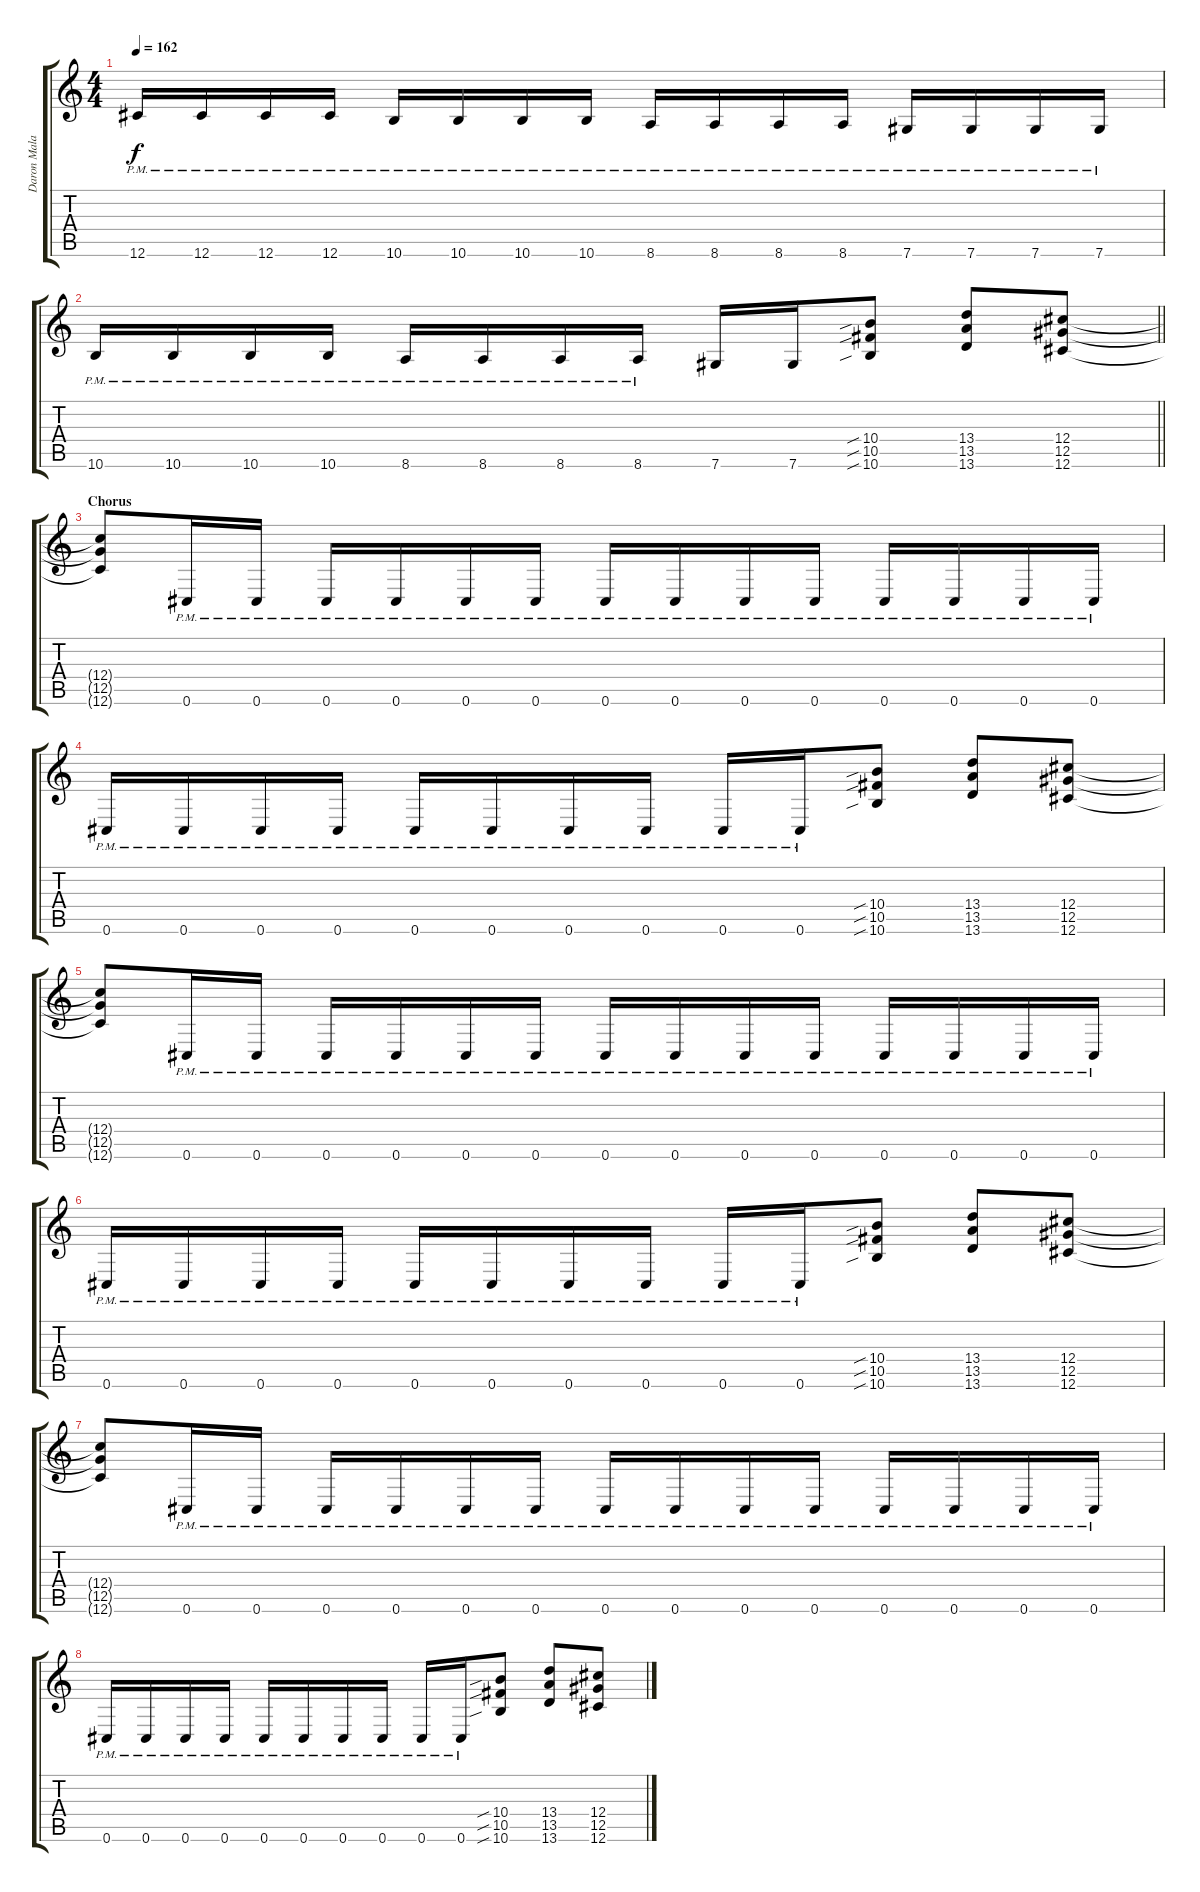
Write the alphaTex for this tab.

\track ("Daron Malakian 1" "Daron Mala") {instrument distortionguitar}
\staff {score tabs}
\tuning (Eb4 Bb3 Gb3 Db3 Ab2 Db2) {hide}
\ts (4 4)
\tempo 162
\clef g2
\ks c
12.6{pm}.16{dy f} 12.6{pm}.16 12.6{pm}.16 12.6{pm}.16 10.6{pm}.16 10.6{pm}.16 10.6{pm}.16 10.6{pm}.16 8.6{pm}.16 8.6{pm}.16 8.6{pm}.16 8.6{pm}.16 7.6{pm}.16 7.6{pm}.16 7.6{pm}.16 7.6{pm}.16 |
\barLineRight lightlight
10.6{pm}.16 10.6{pm}.16 10.6{pm}.16 10.6{pm}.16 8.6{pm}.16 8.6{pm}.16 8.6{pm}.16 8.6{pm}.16 7.6.16 7.6.16 (10.4{sib} 10.5{sib} 10.6{sib}).8 (13.4 13.5 13.6).8 (12.4 12.5 12.6).8 |
\section ("" "Chorus")
(12.4{t} 12.5{t} 12.6{t}).8 0.6{pm}.16 0.6{pm}.16 0.6{pm}.16 0.6{pm}.16 0.6{pm}.16 0.6{pm}.16 0.6{pm}.16 0.6{pm}.16 0.6{pm}.16 0.6{pm}.16 0.6{pm}.16 0.6{pm}.16 0.6{pm}.16 0.6{pm}.16 |
0.6{pm}.16 0.6{pm}.16 0.6{pm}.16 0.6{pm}.16 0.6{pm}.16 0.6{pm}.16 0.6{pm}.16 0.6{pm}.16 0.6{pm}.16 0.6{pm}.16 (10.4{sib} 10.5{sib} 10.6{sib}).8 (13.4 13.5 13.6).8 (12.4 12.5 12.6).8 |
(12.4{t} 12.5{t} 12.6{t}).8 0.6{pm}.16 0.6{pm}.16 0.6{pm}.16 0.6{pm}.16 0.6{pm}.16 0.6{pm}.16 0.6{pm}.16 0.6{pm}.16 0.6{pm}.16 0.6{pm}.16 0.6{pm}.16 0.6{pm}.16 0.6{pm}.16 0.6{pm}.16 |
0.6{pm}.16 0.6{pm}.16 0.6{pm}.16 0.6{pm}.16 0.6{pm}.16 0.6{pm}.16 0.6{pm}.16 0.6{pm}.16 0.6{pm}.16 0.6{pm}.16 (10.4{sib} 10.5{sib} 10.6{sib}).8 (13.4 13.5 13.6).8 (12.4 12.5 12.6).8 |
(12.4{t} 12.5{t} 12.6{t}).8 0.6{pm}.16 0.6{pm}.16 0.6{pm}.16 0.6{pm}.16 0.6{pm}.16 0.6{pm}.16 0.6{pm}.16 0.6{pm}.16 0.6{pm}.16 0.6{pm}.16 0.6{pm}.16 0.6{pm}.16 0.6{pm}.16 0.6{pm}.16 |
0.6{pm}.16 0.6{pm}.16 0.6{pm}.16 0.6{pm}.16 0.6{pm}.16 0.6{pm}.16 0.6{pm}.16 0.6{pm}.16 0.6{pm}.16 0.6{pm}.16 (10.4{sib} 10.5{sib} 10.6{sib}).8 (13.4 13.5 13.6).8 (12.4 12.5 12.6).8
